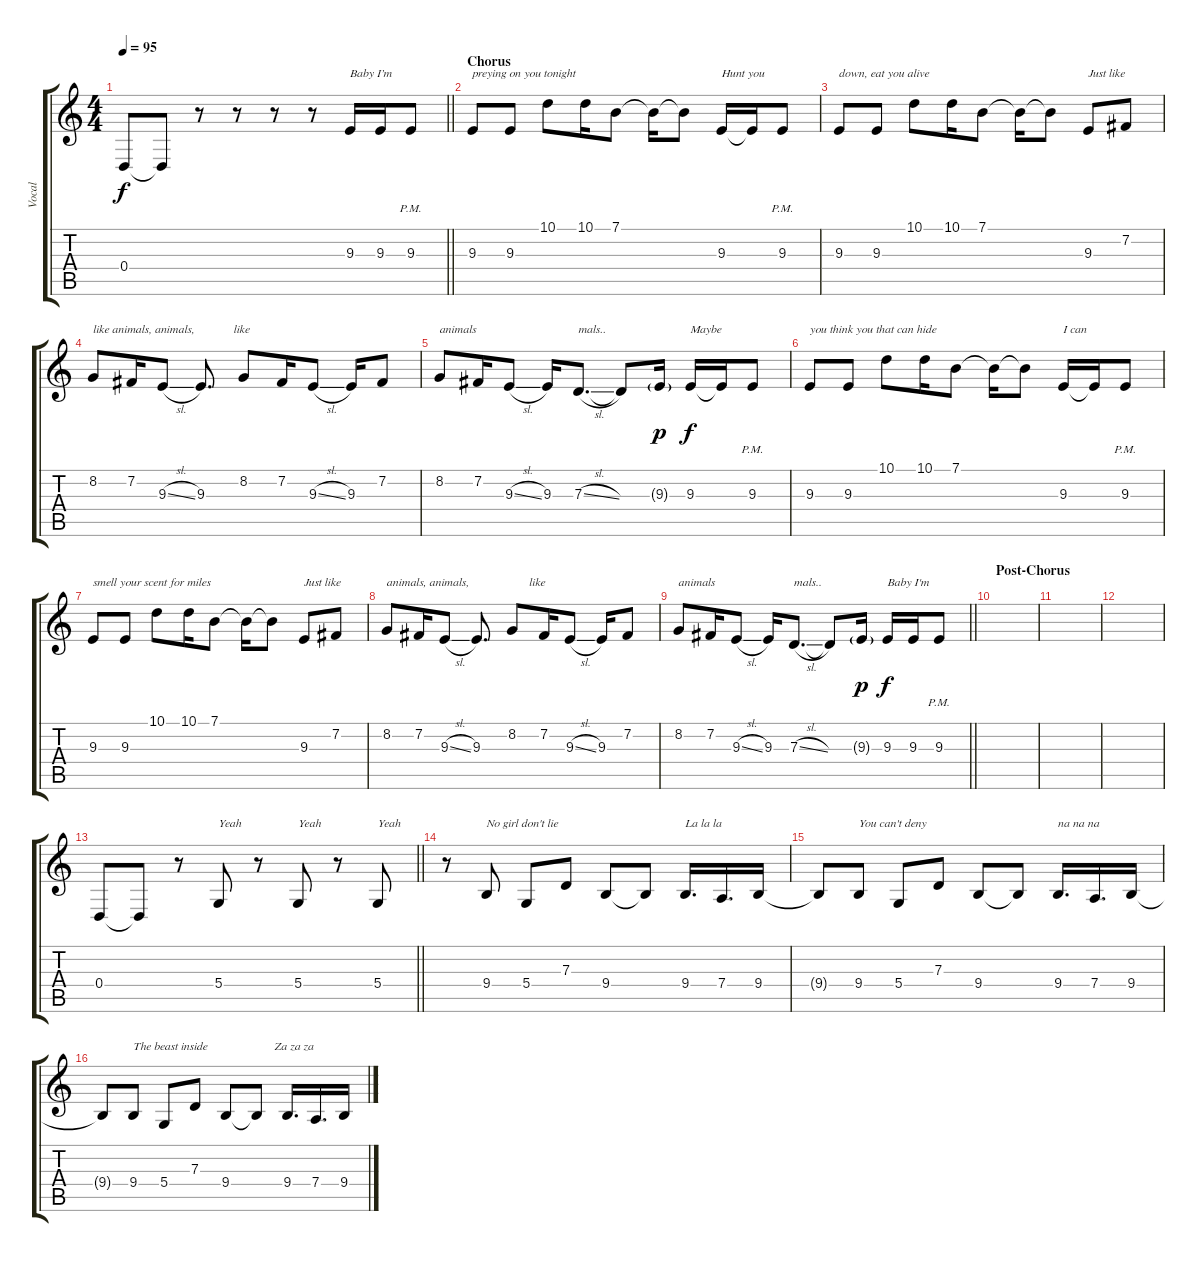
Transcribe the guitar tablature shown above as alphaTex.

\track ("Vocal" "Vocal") {instrument clarinet}
\staff {score tabs}
\tuning (E4 B3 G3 D3 A2 E2) {hide}
\ts (4 4)
\tempo 95
\clef g2
\barLineRight lightlight
\ks c
0.4.8{dy f} 0.4{t}.8 r.8 r.8 r.8 r.8 9.3.16{txt "Baby I’m "} 9.3.16 9.3{pm}.8 |
\section ("" "Chorus")
9.3.8{txt "preying on you tonight"} 9.3.8 10.1.8 10.1.16 7.1.8 7.1{t}.16 7.1{t}.8 9.3.16{txt "Hunt you "} 9.3{t}.16 9.3{pm}.8 |
9.3.8{txt "down, eat you alive"} 9.3.8 10.1.8 10.1.16 7.1.8 7.1{t}.16 7.1{t}.8 9.3.8{txt "Just like "} 7.2.8 |
8.2.8{txt "like animals, animals,             like "} 7.2.16 9.3{sl}.8 9.3.8{d} 8.2.8 7.2.16 9.3{sl}.8 9.3.16 7.2.8 |
8.2.8{txt "animals"} 7.2.16 9.3{sl}.8 9.3.16 7.3{sl}.8{d txt "mals.."} 7.3{t}.8 9.3{g}.16{dy p} 9.3.16{txt "Maybe " dy f} 9.3{t}.16 9.3{pm}.8 |
9.3.8{txt "you think you that can hide"} 9.3.8 10.1.8 10.1.16 7.1.8 7.1{t}.16 7.1{t}.8 9.3.16{txt "I can "} 9.3{t}.16 9.3{pm}.8 |
9.3.8{txt "smell your scent for miles"} 9.3.8 10.1.8 10.1.16 7.1.8 7.1{t}.16 7.1{t}.8 9.3.8{txt "Just like "} 7.2.8 |
8.2.8{txt "animals, animals,                    like "} 7.2.16 9.3{sl}.8 9.3.8{d} 8.2.8 7.2.16 9.3{sl}.8 9.3.16 7.2.8 |
\barLineRight lightlight
8.2.8{txt "animals"} 7.2.16 9.3{sl}.8 9.3.16 7.3{sl}.8{d txt "mals.."} 7.3{t}.8 9.3{g}.16{dy p} 9.3.16{txt "Baby I'm" dy f} 9.3.16 9.3{pm}.8 |
\section ("" "Post-Chorus")
|
|
|
\barLineRight lightlight
0.4.8 0.4{t}.8 r.8 5.4.8{txt "Yeah"} r.8 5.4.8{txt "Yeah"} r.8 5.4.8{txt "Yeah"} |
r.8 9.4.8{txt "No girl don't lie"} 5.4.8 7.3.8 9.4.8 9.4{t}.8 9.4.16{d txt "La la la"} 7.4.16{d} 9.4.16 |
9.4{t}.8 9.4.8{txt "You can't deny"} 5.4.8 7.3.8 9.4.8 9.4{t}.8 9.4.16{d txt "na na na"} 7.4.16{d} 9.4.16 |
9.4{t}.8 9.4.8{txt "The beast inside"} 5.4.8 7.3.8 9.4.8 9.4{t}.8{txt "      Za za za"} 9.4.16{d} 7.4.16{d} 9.4.16
